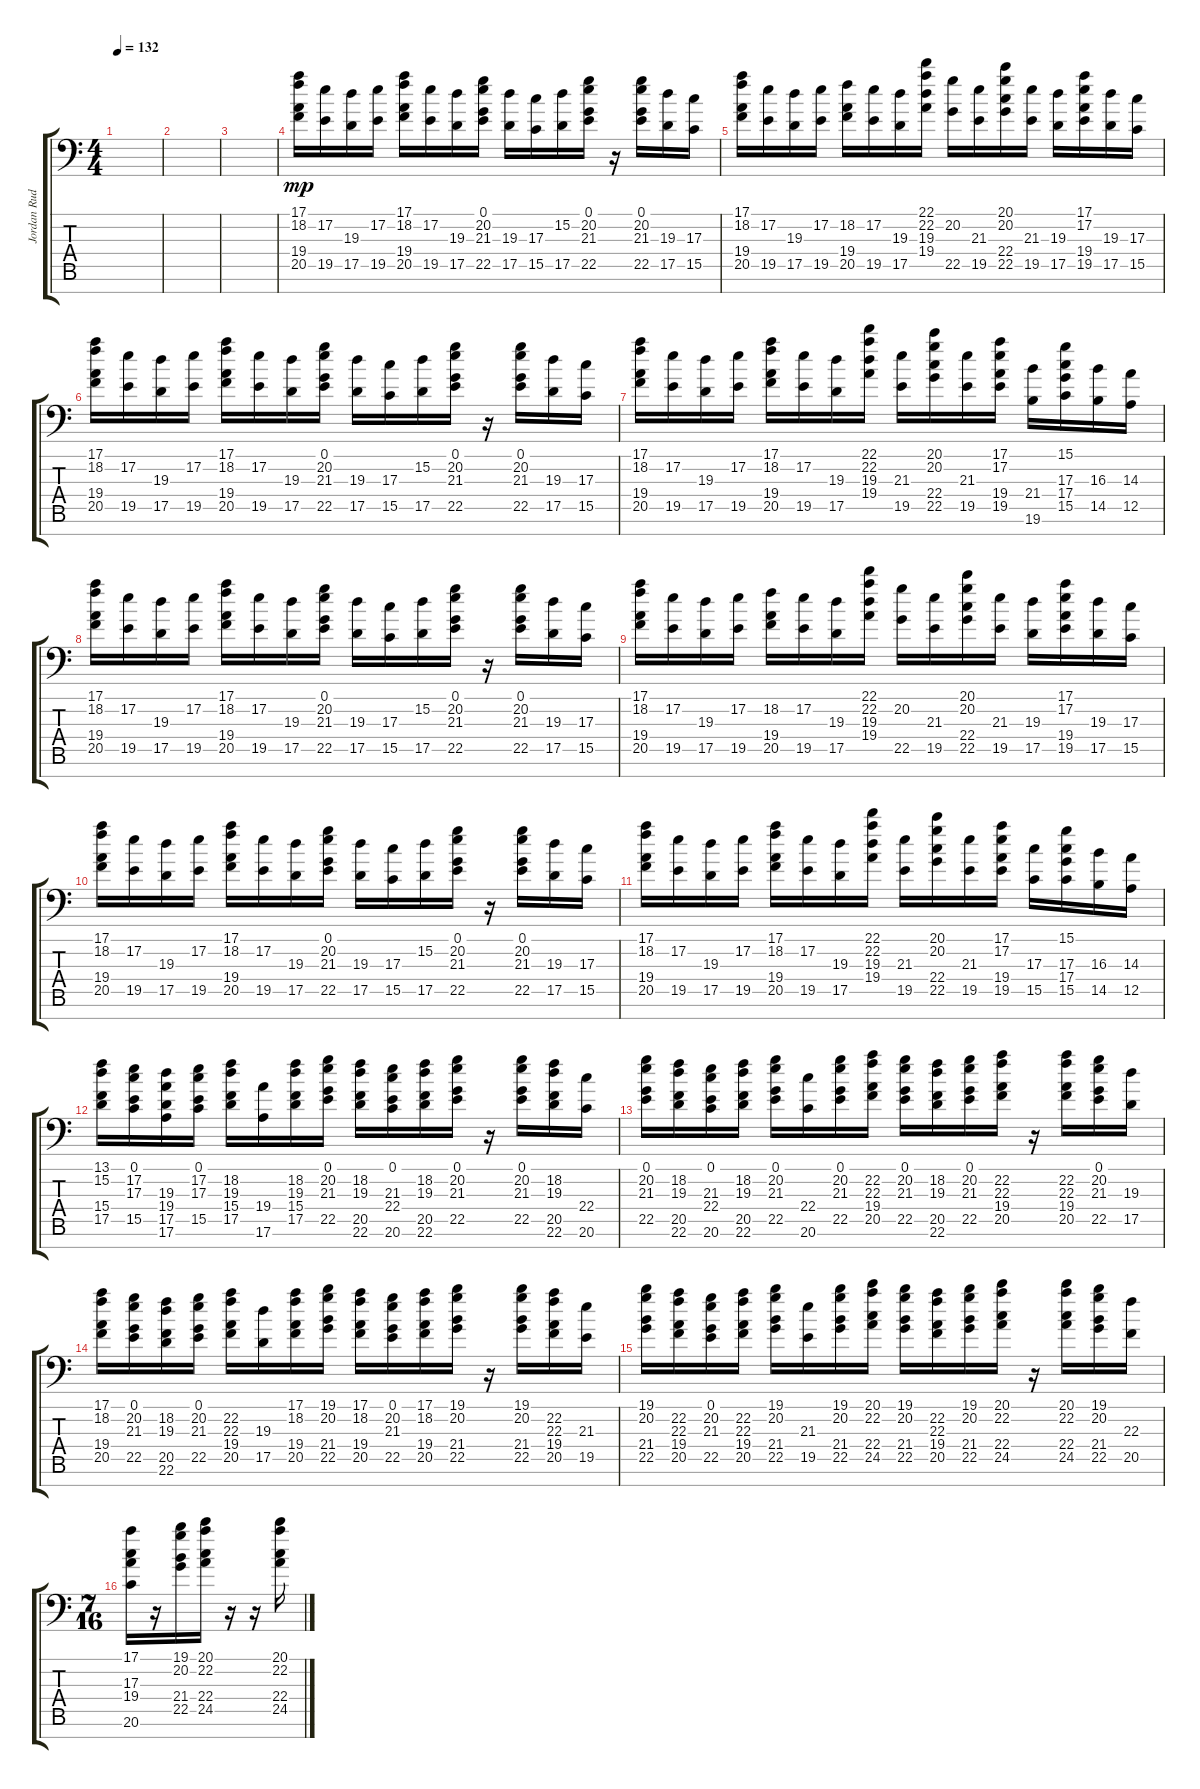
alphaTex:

\track ("Jordan Rudess" "Jordan Rud") {instrument lead2sawtooth}
\staff {score tabs}
\tuning (E4 B3 G3 D3 A2 E2 C-1) {hide}
\ts (4 4)
\tempo 132
\clef f4
\ks c
|
|
|
(17.1 18.2 19.4 20.5).16{dy mp volume 9 instrument stringensemble1} (17.2 19.5).16 (19.3 17.5).16 (17.2 19.5).16 (17.1 18.2 19.4 20.5).16 (17.2 19.5).16 (19.3 17.5).16 (0.1 20.2 21.3 22.5).16 (19.3 17.5).16 (17.3 15.5).16 (15.2 17.5).16 (0.1 20.2 21.3 22.5).16 r.16 (0.1 20.2 21.3 22.5).16 (19.3 17.5).16 (17.3 15.5).16 |
(17.1 18.2 19.4 20.5).16 (17.2 19.5).16 (19.3 17.5).16 (17.2 19.5).16 (18.2 19.4 20.5).16 (17.2 19.5).16 (19.3 17.5).16 (22.1 22.2 19.3 19.4).16 (20.2 22.5).16 (21.3 19.5).16 (20.1 20.2 22.4 22.5).16 (21.3 19.5).16 (19.3 17.5).16 (17.1 17.2 19.4 19.5).16 (19.3 17.5).16 (17.3 15.5).16 |
(17.1 18.2 19.4 20.5).16 (17.2 19.5).16 (19.3 17.5).16 (17.2 19.5).16 (17.1 18.2 19.4 20.5).16 (17.2 19.5).16 (19.3 17.5).16 (0.1 20.2 21.3 22.5).16 (19.3 17.5).16 (17.3 15.5).16 (15.2 17.5).16 (0.1 20.2 21.3 22.5).16 r.16 (0.1 20.2 21.3 22.5).16 (19.3 17.5).16 (17.3 15.5).16 |
(17.1 18.2 19.4 20.5).16 (17.2 19.5).16 (19.3 17.5).16 (17.2 19.5).16 (17.1 18.2 19.4 20.5).16 (17.2 19.5).16 (19.3 17.5).16 (22.1 22.2 19.3 19.4).16 (21.3 19.5).16 (20.1 20.2 22.4 22.5).16 (21.3 19.5).16 (17.1 17.2 19.4 19.5).16 (21.4 19.6).16 (15.1 17.3 17.4 15.5).16 (16.3 14.5).16 (14.3 12.5).16 |
(17.1 18.2 19.4 20.5).16 (17.2 19.5).16 (19.3 17.5).16 (17.2 19.5).16 (17.1 18.2 19.4 20.5).16 (17.2 19.5).16 (19.3 17.5).16 (0.1 20.2 21.3 22.5).16 (19.3 17.5).16 (17.3 15.5).16 (15.2 17.5).16 (0.1 20.2 21.3 22.5).16 r.16 (0.1 20.2 21.3 22.5).16 (19.3 17.5).16 (17.3 15.5).16 |
(17.1 18.2 19.4 20.5).16 (17.2 19.5).16 (19.3 17.5).16 (17.2 19.5).16 (18.2 19.4 20.5).16 (17.2 19.5).16 (19.3 17.5).16 (22.1 22.2 19.3 19.4).16 (20.2 22.5).16 (21.3 19.5).16 (20.1 20.2 22.4 22.5).16 (21.3 19.5).16 (19.3 17.5).16 (17.1 17.2 19.4 19.5).16 (19.3 17.5).16 (17.3 15.5).16 |
(17.1 18.2 19.4 20.5).16 (17.2 19.5).16 (19.3 17.5).16 (17.2 19.5).16 (17.1 18.2 19.4 20.5).16 (17.2 19.5).16 (19.3 17.5).16 (0.1 20.2 21.3 22.5).16 (19.3 17.5).16 (17.3 15.5).16 (15.2 17.5).16 (0.1 20.2 21.3 22.5).16 r.16 (0.1 20.2 21.3 22.5).16 (19.3 17.5).16 (17.3 15.5).16 |
(17.1 18.2 19.4 20.5).16 (17.2 19.5).16 (19.3 17.5).16 (17.2 19.5).16 (17.1 18.2 19.4 20.5).16 (17.2 19.5).16 (19.3 17.5).16 (22.1 22.2 19.3 19.4).16 (21.3 19.5).16 (20.1 20.2 22.4 22.5).16 (21.3 19.5).16 (17.1 17.2 19.4 19.5).16 (17.3 15.5).16 (15.1 17.3 17.4 15.5).16 (16.3 14.5).16 (14.3 12.5).16 |
(13.1 15.2 15.4 17.5).16 (0.1 17.2 17.3 15.5).16 (19.3 19.4 17.5 17.6).16 (0.1 17.2 17.3 15.5).16 (18.2 19.3 15.4 17.5).16 (19.4 17.6).16 (18.2 19.3 15.4 17.5).16 (0.1 20.2 21.3 22.5).16 (18.2 19.3 20.5 22.6).16 (0.1 21.3 22.4 20.6).16 (18.2 19.3 20.5 22.6).16 (0.1 20.2 21.3 22.5).16 r.16 (0.1 20.2 21.3 22.5).16 (18.2 19.3 20.5 22.6).16 (22.4 20.6).16 |
(0.1 20.2 21.3 22.5).16 (18.2 19.3 20.5 22.6).16 (0.1 21.3 22.4 20.6).16 (18.2 19.3 20.5 22.6).16 (0.1 20.2 21.3 22.5).16 (22.4 20.6).16 (0.1 20.2 21.3 22.5).16 (22.2 22.3 19.4 20.5).16 (0.1 20.2 21.3 22.5).16 (18.2 19.3 20.5 22.6).16 (0.1 20.2 21.3 22.5).16 (22.2 22.3 19.4 20.5).16 r.16 (22.2 22.3 19.4 20.5).16 (0.1 20.2 21.3 22.5).16 (19.3 17.5).16 |
(17.1 18.2 19.4 20.5).16 (0.1 20.2 21.3 22.5).16 (18.2 19.3 20.5 22.6).16 (0.1 20.2 21.3 22.5).16 (22.2 22.3 19.4 20.5).16 (19.3 17.5).16 (17.1 18.2 19.4 20.5).16 (19.1 20.2 21.4 22.5).16 (17.1 18.2 19.4 20.5).16 (0.1 20.2 21.3 22.5).16 (17.1 18.2 19.4 20.5).16 (19.1 20.2 21.4 22.5).16 r.16 (19.1 20.2 21.4 22.5).16 (22.2 22.3 19.4 20.5).16 (21.3 19.5).16 |
(19.1 20.2 21.4 22.5).16 (22.2 22.3 19.4 20.5).16 (0.1 20.2 21.3 22.5).16 (22.2 22.3 19.4 20.5).16 (19.1 20.2 21.4 22.5).16 (21.3 19.5).16 (19.1 20.2 21.4 22.5).16 (20.1 22.2 22.4 24.5).16 (19.1 20.2 21.4 22.5).16 (22.2 22.3 19.4 20.5).16 (19.1 20.2 21.4 22.5).16 (20.1 22.2 22.4 24.5).16 r.16 (20.1 22.2 22.4 24.5).16 (19.1 20.2 21.4 22.5).16 (22.3 20.5).16 |
\ts (7 16)
(17.1 17.3 19.4 20.6).16 r.16 (19.1 20.2 21.4 22.5).16 (20.1 22.2 22.4 24.5).16 r.16 r.16 (20.1 22.2 22.4 24.5).16
